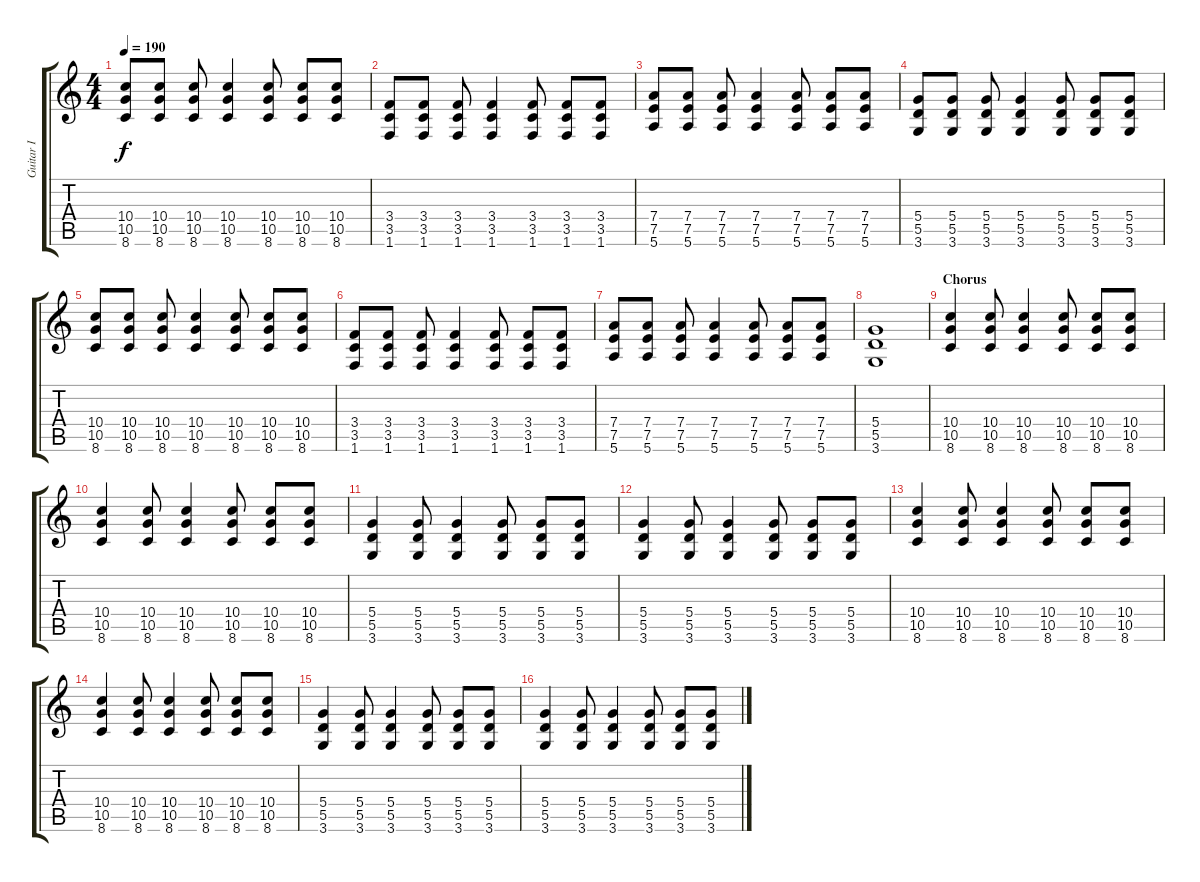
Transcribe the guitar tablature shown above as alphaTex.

\track ("Guitar I" "Guitar I") {instrument distortionguitar}
\staff {score tabs}
\tuning (E4 B3 G3 D3 A2 E2) {hide}
\ts (4 4)
\tempo 190
\clef g2
\ks c
(10.4 10.5 8.6).8{dy f} (10.4 10.5 8.6).8 (10.4 10.5 8.6).8 (10.4 10.5 8.6).4 (10.4 10.5 8.6).8 (10.4 10.5 8.6).8 (10.4 10.5 8.6).8 |
(3.4 3.5 1.6).8 (3.4 3.5 1.6).8 (3.4 3.5 1.6).8 (3.4 3.5 1.6).4 (3.4 3.5 1.6).8 (3.4 3.5 1.6).8 (3.4 3.5 1.6).8 |
(7.4 7.5 5.6).8 (7.4 7.5 5.6).8 (7.4 7.5 5.6).8 (7.4 7.5 5.6).4 (7.4 7.5 5.6).8 (7.4 7.5 5.6).8 (7.4 7.5 5.6).8 |
(5.4 5.5 3.6).8 (5.4 5.5 3.6).8 (5.4 5.5 3.6).8 (5.4 5.5 3.6).4 (5.4 5.5 3.6).8 (5.4 5.5 3.6).8 (5.4 5.5 3.6).8 |
(10.4 10.5 8.6).8 (10.4 10.5 8.6).8 (10.4 10.5 8.6).8 (10.4 10.5 8.6).4 (10.4 10.5 8.6).8 (10.4 10.5 8.6).8 (10.4 10.5 8.6).8 |
(3.4 3.5 1.6).8 (3.4 3.5 1.6).8 (3.4 3.5 1.6).8 (3.4 3.5 1.6).4 (3.4 3.5 1.6).8 (3.4 3.5 1.6).8 (3.4 3.5 1.6).8 |
(7.4 7.5 5.6).8 (7.4 7.5 5.6).8 (7.4 7.5 5.6).8 (7.4 7.5 5.6).4 (7.4 7.5 5.6).8 (7.4 7.5 5.6).8 (7.4 7.5 5.6).8 |
(5.4 5.5 3.6).1 |
\section ("" "Chorus")
(10.4 10.5 8.6).4 (10.4 10.5 8.6).8 (10.4 10.5 8.6).4 (10.4 10.5 8.6).8 (10.4 10.5 8.6).8 (10.4 10.5 8.6).8 |
(10.4 10.5 8.6).4 (10.4 10.5 8.6).8 (10.4 10.5 8.6).4 (10.4 10.5 8.6).8 (10.4 10.5 8.6).8 (10.4 10.5 8.6).8 |
(5.4 5.5 3.6).4 (5.4 5.5 3.6).8 (5.4 5.5 3.6).4 (5.4 5.5 3.6).8 (5.4 5.5 3.6).8 (5.4 5.5 3.6).8 |
(5.4 5.5 3.6).4 (5.4 5.5 3.6).8 (5.4 5.5 3.6).4 (5.4 5.5 3.6).8 (5.4 5.5 3.6).8 (5.4 5.5 3.6).8 |
(10.4 10.5 8.6).4 (10.4 10.5 8.6).8 (10.4 10.5 8.6).4 (10.4 10.5 8.6).8 (10.4 10.5 8.6).8 (10.4 10.5 8.6).8 |
(10.4 10.5 8.6).4 (10.4 10.5 8.6).8 (10.4 10.5 8.6).4 (10.4 10.5 8.6).8 (10.4 10.5 8.6).8 (10.4 10.5 8.6).8 |
(5.4 5.5 3.6).4 (5.4 5.5 3.6).8 (5.4 5.5 3.6).4 (5.4 5.5 3.6).8 (5.4 5.5 3.6).8 (5.4 5.5 3.6).8 |
(5.4 5.5 3.6).4 (5.4 5.5 3.6).8 (5.4 5.5 3.6).4 (5.4 5.5 3.6).8 (5.4 5.5 3.6).8 (5.4 5.5 3.6).8
